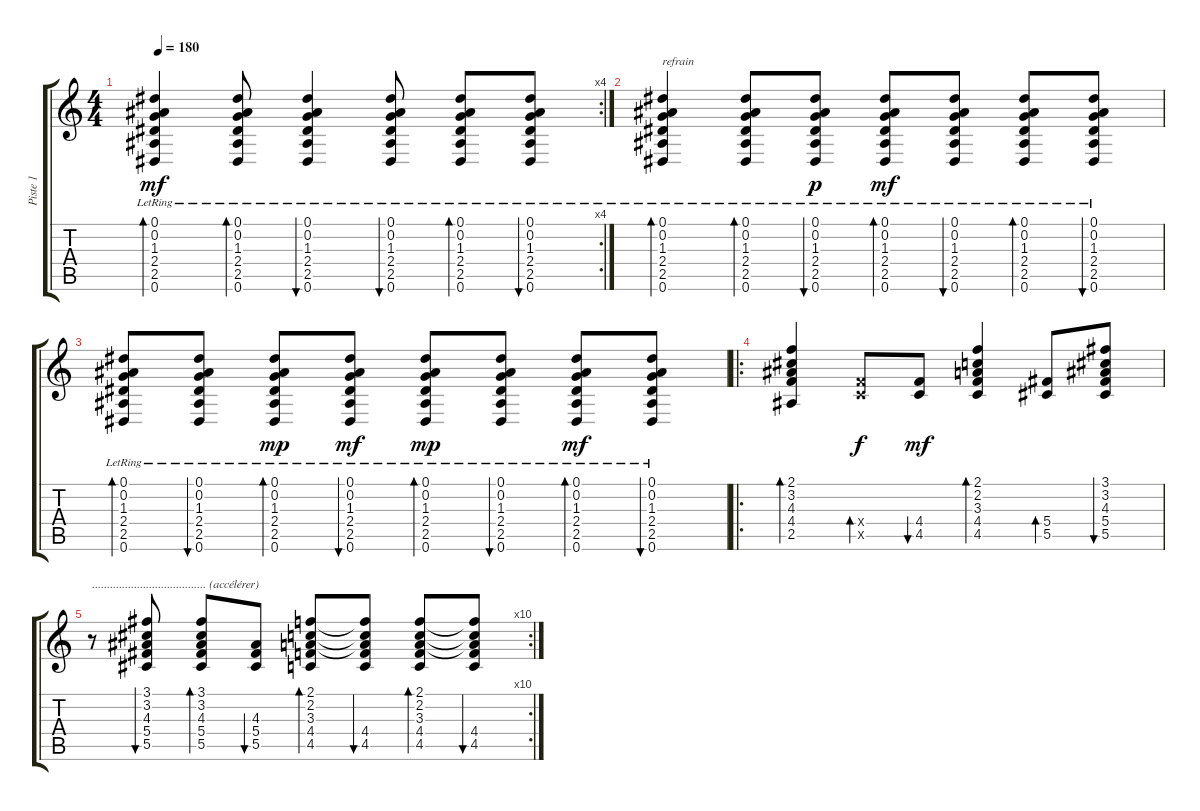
\track ("Piste 1" "Piste 1") {instrument acousticguitarsteel}
\staff {score tabs}
\tuning (Eb4 Bb3 Gb3 Db3 Ab2 Eb2) {hide}
\rc 4
\ts (4 4)
\tempo 180
\clef g2
\ks c
(0.1{lr} 0.2{lr} 1.3{lr} 2.4{lr} 2.5{lr} 0.6{lr}).4{bd 60 dy mf} (0.1{lr} 0.2{lr} 1.3{lr} 2.4{lr} 2.5{lr} 0.6{lr}).8{bd 60} (0.1{lr} 0.2{lr} 1.3{lr} 2.4{lr} 2.5{lr} 0.6{lr}).4{bu 60} (0.1{lr} 0.2{lr} 1.3{lr} 2.4{lr} 2.5{lr} 0.6{lr}).8{bu 60} (0.1{lr} 0.2{lr} 1.3{lr} 2.4{lr} 2.5{lr} 0.6{lr}).8{bd 60} (0.1{lr} 0.2{lr} 1.3{lr} 2.4{lr} 2.5{lr} 0.6{lr}).8{bu 60} |
(0.1{lr} 0.2{lr} 1.3{lr} 2.4{lr} 2.5{lr} 0.6{lr}).4{bd 60 txt "refrain"} (0.1{lr} 0.2{lr} 1.3{lr} 2.4{lr} 2.5{lr} 0.6{lr}).8{bd 60} (0.1{lr} 0.2{lr} 1.3{lr} 2.4{lr} 2.5{lr} 0.6{lr}).8{bu 60 dy p} (0.1{lr} 0.2{lr} 1.3{lr} 2.4{lr} 2.5{lr} 0.6{lr}).8{bd 60 dy mf} (0.1{lr} 0.2{lr} 1.3{lr} 2.4{lr} 2.5{lr} 0.6{lr}).8{bu 60} (0.1{lr} 0.2{lr} 1.3{lr} 2.4{lr} 2.5{lr} 0.6{lr}).8{bd 60} (0.1{lr} 0.2{lr} 1.3{lr} 2.4{lr} 2.5{lr} 0.6{lr}).8{bu 60} |
(0.1{lr} 0.2{lr} 1.3{lr} 2.4{lr} 2.5{lr} 0.6{lr}).8{bd 60} (0.1{lr} 0.2{lr} 1.3{lr} 2.4{lr} 2.5{lr} 0.6{lr}).8{bu 60} (0.1{lr} 0.2{lr} 1.3{lr} 2.4{lr} 2.5{lr} 0.6{lr}).8{bd 60 dy mp} (0.1{lr} 0.2{lr} 1.3{lr} 2.4{lr} 2.5{lr} 0.6{lr}).8{bu 60 dy mf} (0.1{lr} 0.2{lr} 1.3{lr} 2.4{lr} 2.5{lr} 0.6{lr}).8{bd 60 dy mp} (0.1{lr} 0.2{lr} 1.3{lr} 2.4{lr} 2.5{lr} 0.6{lr}).8{bu 60} (0.1{lr} 0.2{lr} 1.3{lr} 2.4{lr} 2.5{lr} 0.6{lr}).8{bd 60 dy mf} (0.1{lr} 0.2{lr} 1.3{lr} 2.4{lr} 2.5{lr} 0.6{lr}).8{bu 60} |
\ro
(2.1 3.2 4.3 4.4 2.5).4{bd 60} (4.4{x} 4.5{x}).8{bd 60 dy f} (4.4 4.5).8{bu 60 dy mf} (2.1 2.2 3.3 4.4 4.5).4{bd 60} (5.4 5.5).8{bd 60} (3.1 3.2 4.3 5.4 5.5).8{bu 60} |
\rc 10
r.8{txt "...................................... (accélérer)"} (3.1 3.2 4.3 5.4 5.5).8{bu 60} (3.1 3.2 4.3 5.4 5.5).8{bd 60} (4.3 5.4 5.5).8{bu 60} (2.1 2.2 3.3 4.4 4.5).8{bd 60} (2.1{t} 2.2{t} 3.3{t} 4.4 4.5).8{bu 60} (2.1 2.2 3.3 4.4 4.5).8{bd 60} (2.1{t} 2.2{t} 3.3{t} 4.4 4.5).8{bu 60}
